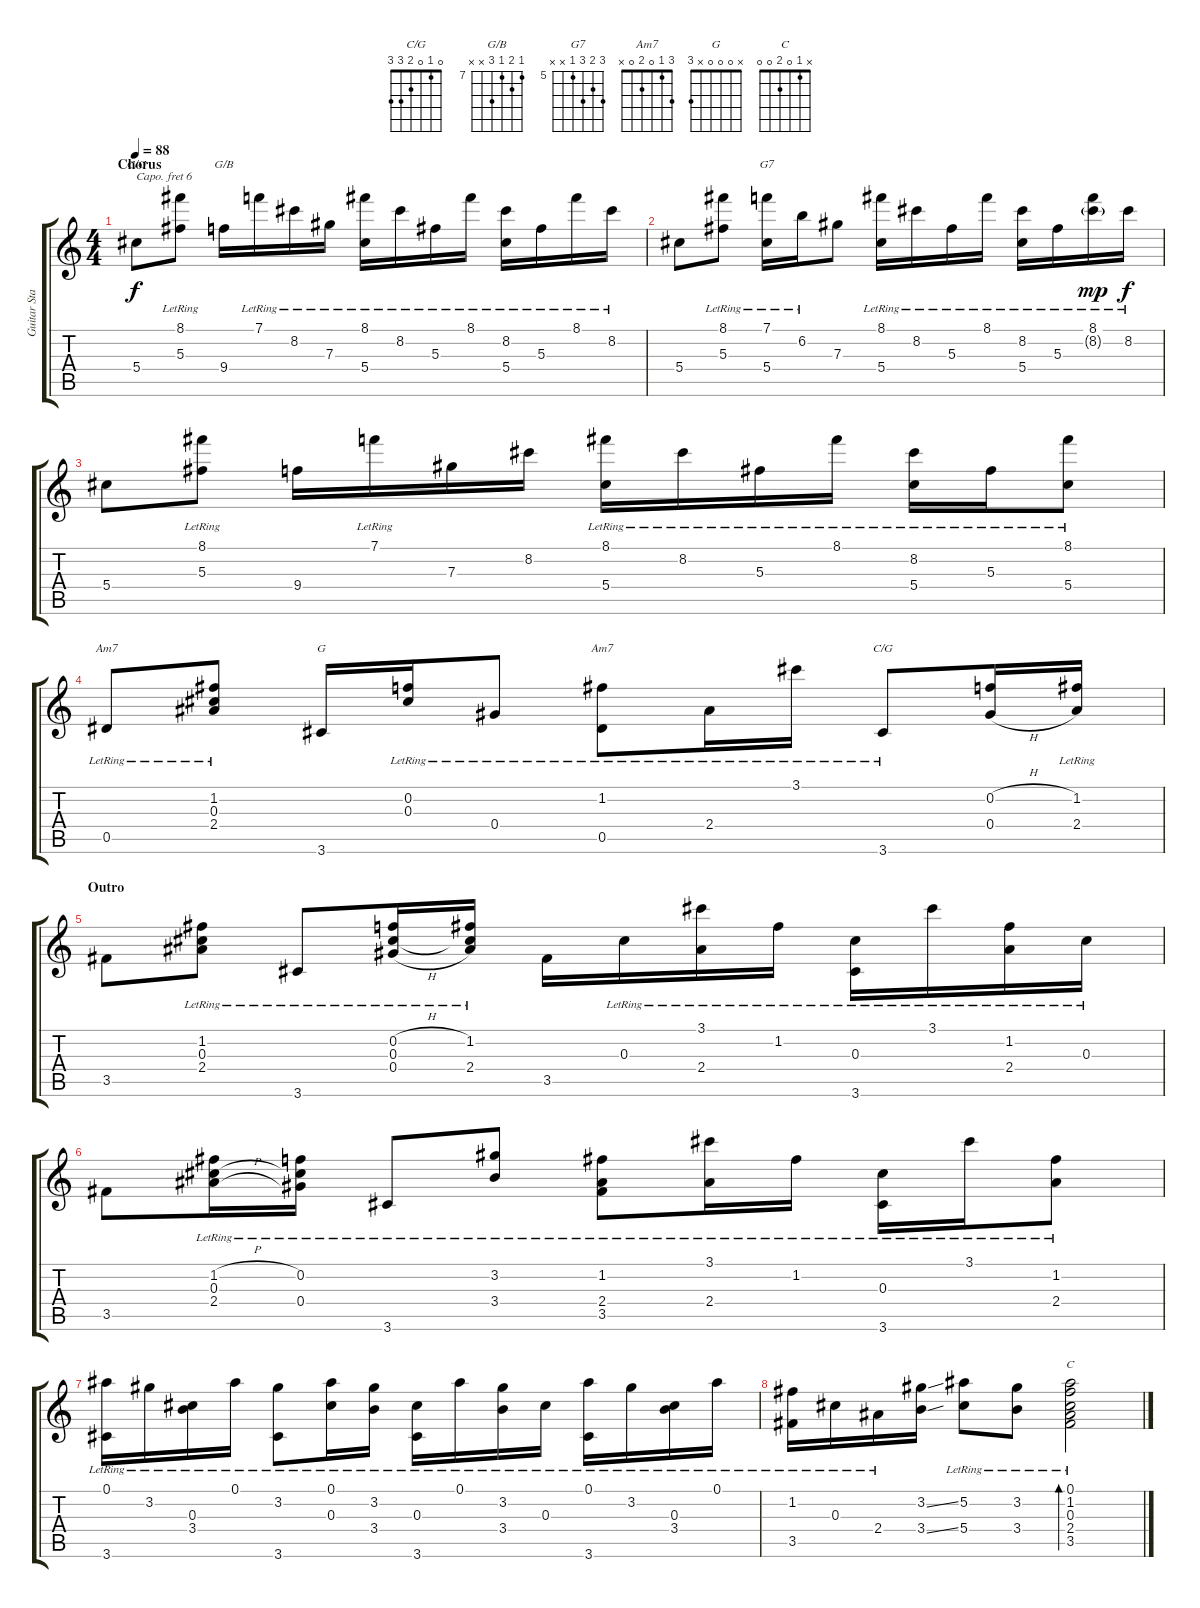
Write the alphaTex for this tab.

\track ("Guitar Standard tuning" "Guitar Sta") {instrument acousticguitarnylon}
\staff {score tabs}
\capo 6
\tuning (E4 B3 G3 D3 A2 E2) {hide}
\chord ("C/G" 8 8 5 5 x x) {firstfret 5}
\chord ("G/B" 7 8 7 9 x x) {firstfret 7}
\chord ("G7" 7 6 7 5 x x) {firstfret 5}
\chord ("Am7" x 1 0 2 0 x)
\chord ("G" x 0 0 0 x 3)
\chord ("Am7" 3 1 0 2 0 x)
\chord ("C/G" 0 1 0 2 3 3)
\chord ("C" x 1 0 2 0 0)
\ts (4 4)
\section ("" "Chorus")
\tempo 88
\clef g2
\ks c
5.4.8{ch "C/G" dy f} (8.1{lr} 5.3{lr}).8 9.4.16{ch "G/B"} 7.1{lr}.16 8.2{lr}.16 7.3{lr}.16 (8.1{lr} 5.4).16 8.2{lr}.16 5.3{lr}.16 8.1{lr}.16 (8.2{lr} 5.4).16 5.3{lr}.16 8.1{lr}.16 8.2{lr}.16 |
5.4.8 (8.1{lr} 5.3{lr}).8 (7.1{lr} 5.4).16{ch "G7"} 6.2{lr}.16 7.3.8 (8.1{lr} 5.4).16 8.2{lr}.16 5.3{lr}.16 8.1{lr}.16 (8.2{lr} 5.4).16 5.3{lr}.16 (8.1{lr} 8.2{g lr}).16{dy mp} 8.2{lr}.16{dy f} |
5.4.8 (8.1{lr} 5.3{lr}).8 9.4.16 7.1{lr}.16 7.3.16 8.2.16 (8.1{lr} 5.4).16 8.2{lr}.16 5.3{lr}.16 8.1{lr}.16 (8.2{lr} 5.4).16 5.3{lr}.16 (8.1{lr} 5.4{lr}).8 |
0.5{lr}.8{ch "Am7"} (1.2{lr} 0.3{lr} 2.4{lr}).8 3.6.16{ch "G"} (0.2{lr} 0.3{lr}).16 0.4{lr}.8 (1.2{lr} 0.5{lr}).8{ch "Am7"} 2.4{lr}.16 3.1{lr}.16 3.6{lr}.8{ch "C/G"} (0.2{h} 0.4{h}).16 (1.2{lr} 2.4{lr}).16 |
\section ("" "Outro")
3.5.8 (1.2{lr} 0.3{lr} 2.4{lr}).8 3.6{lr}.8 (0.2{h} 0.3{lr} 0.4{h}).16 (1.2{lr} 0.3{t} 2.4{lr}).16 3.5.16 0.3{lr}.16 (3.1{lr} 2.4{lr}).16 1.2{lr}.16 (0.3{lr} 3.6{lr}).16 3.1{lr}.16 (1.2{lr} 2.4{lr}).16 0.3{lr}.16 |
3.5.8 (1.2{h} 0.3{lr} 2.4{h}).16 (0.2{lr} 0.3{t} 0.4{lr}).16 3.6{lr}.8 (3.2{lr} 3.4{lr}).8 (1.2{lr} 2.4{lr} 3.5).8 (3.1{lr} 2.4{lr}).16 1.2{lr}.16 (0.3{lr} 3.6{lr}).16 3.1{lr}.16 (1.2{lr} 2.4{lr}).8 |
(0.1{lr} 3.6{lr}).16 3.2{lr}.16 (0.3{lr} 3.4{lr}).16 0.1{lr}.16 (3.2{lr} 3.6{lr}).8 (0.1{lr} 0.3{lr}).16 (3.2{lr} 3.4{lr}).16 (0.3{lr} 3.6{lr}).16 0.1{lr}.16 (3.2{lr} 3.4{lr}).16 0.3{lr}.16 (0.1{lr} 3.6{lr}).16 3.2{lr}.16 (0.3{lr} 3.4{lr}).16 0.1{lr}.16 |
(1.2{lr} 3.5).16 0.3{lr}.16 2.4{lr}.16 (3.2{ss} 3.4{ss}).16 (5.2{lr} 5.4{lr}).8 (3.2{lr} 3.4{lr}).8 (0.1 1.2{lr} 0.3{lr} 2.4{lr} 3.5).2{bd 240 ch "C"}
